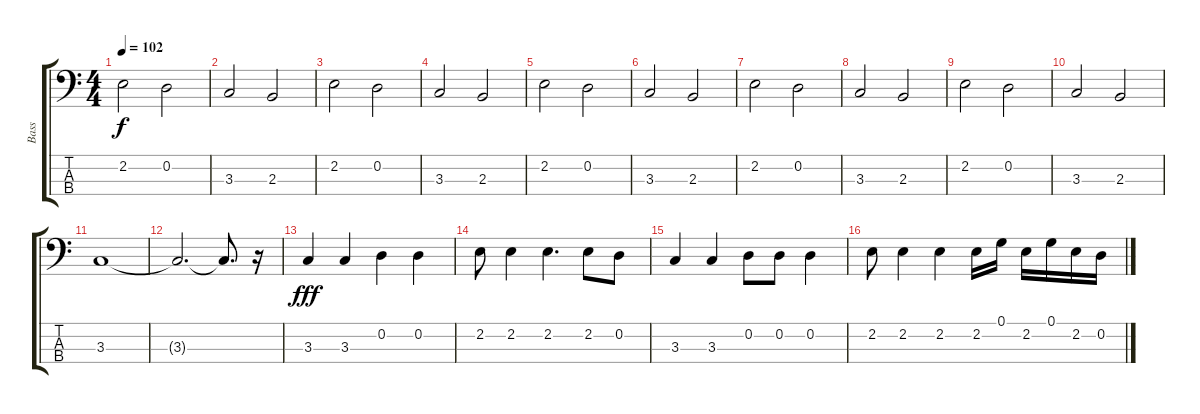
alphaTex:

\track ("Bass" "Bass") {instrument electricbassfinger}
\staff {score tabs}
\tuning (G2 D2 A1 E1) {hide}
\ts (4 4)
\tempo 102
\clef f4
\ks c
2.2.2{dy f} 0.2.2 |
3.3.2 2.3.2 |
2.2.2 0.2.2 |
3.3.2 2.3.2 |
2.2.2 0.2.2 |
3.3.2 2.3.2 |
2.2.2 0.2.2 |
3.3.2 2.3.2 |
2.2.2 0.2.2 |
3.3.2 2.3.2 |
3.3.1 |
3.3{t}.2{d} 3.3{t}.8{d} r.16 |
3.3.4{dy fff volume 16} 3.3.4 0.2.4 0.2.4 |
2.2.8 2.2.4 2.2.4{d} 2.2.8 0.2.8 |
3.3.4 3.3.4 0.2.8 0.2.8 0.2.4 |
2.2.8 2.2.4 2.2.4 2.2.16 0.1.16 2.2.16 0.1.16 2.2.16 0.2.16
